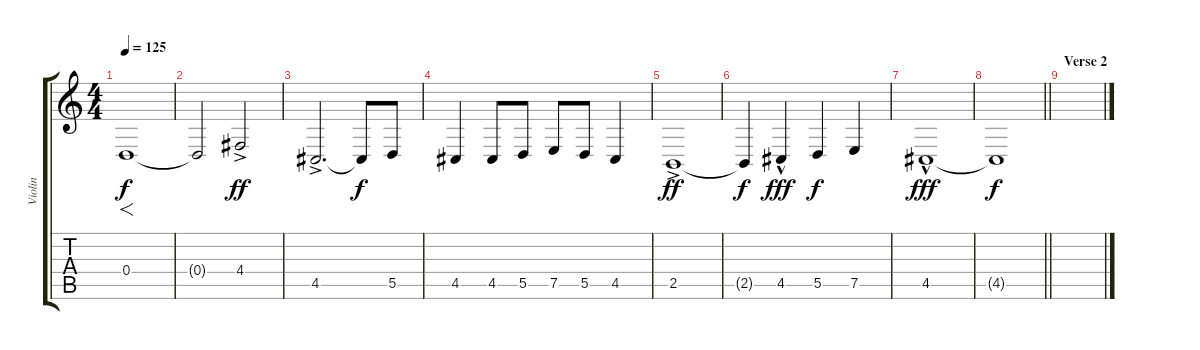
\track ("Violin" "Violin") {instrument violin}
\staff {score tabs}
\tuning (E4 B3 G3 D3 A2 E2) {hide}
\ts (4 4)
\tempo 125
\clef g2
\ks c
0.4.1{f dy f volume 16} |
0.4{t}.2 4.4{ac}.2{dy ff} |
4.5{ac}.2{d} 4.5{t}.8{dy f} 5.5.8 |
4.5.4 4.5.8 5.5.8 7.5.8 5.5.8 4.5.4 |
2.5{ac}.1{dy ff} |
2.5{t}.4{dy f} 4.5{hac}.4{dy fff} 5.5.4{dy f} 7.5.4 |
4.5{hac}.1{dy fff volume 6} |
\barLineRight lightlight
4.5{t}.1{dy f} |
\section ("" "Verse 2")
